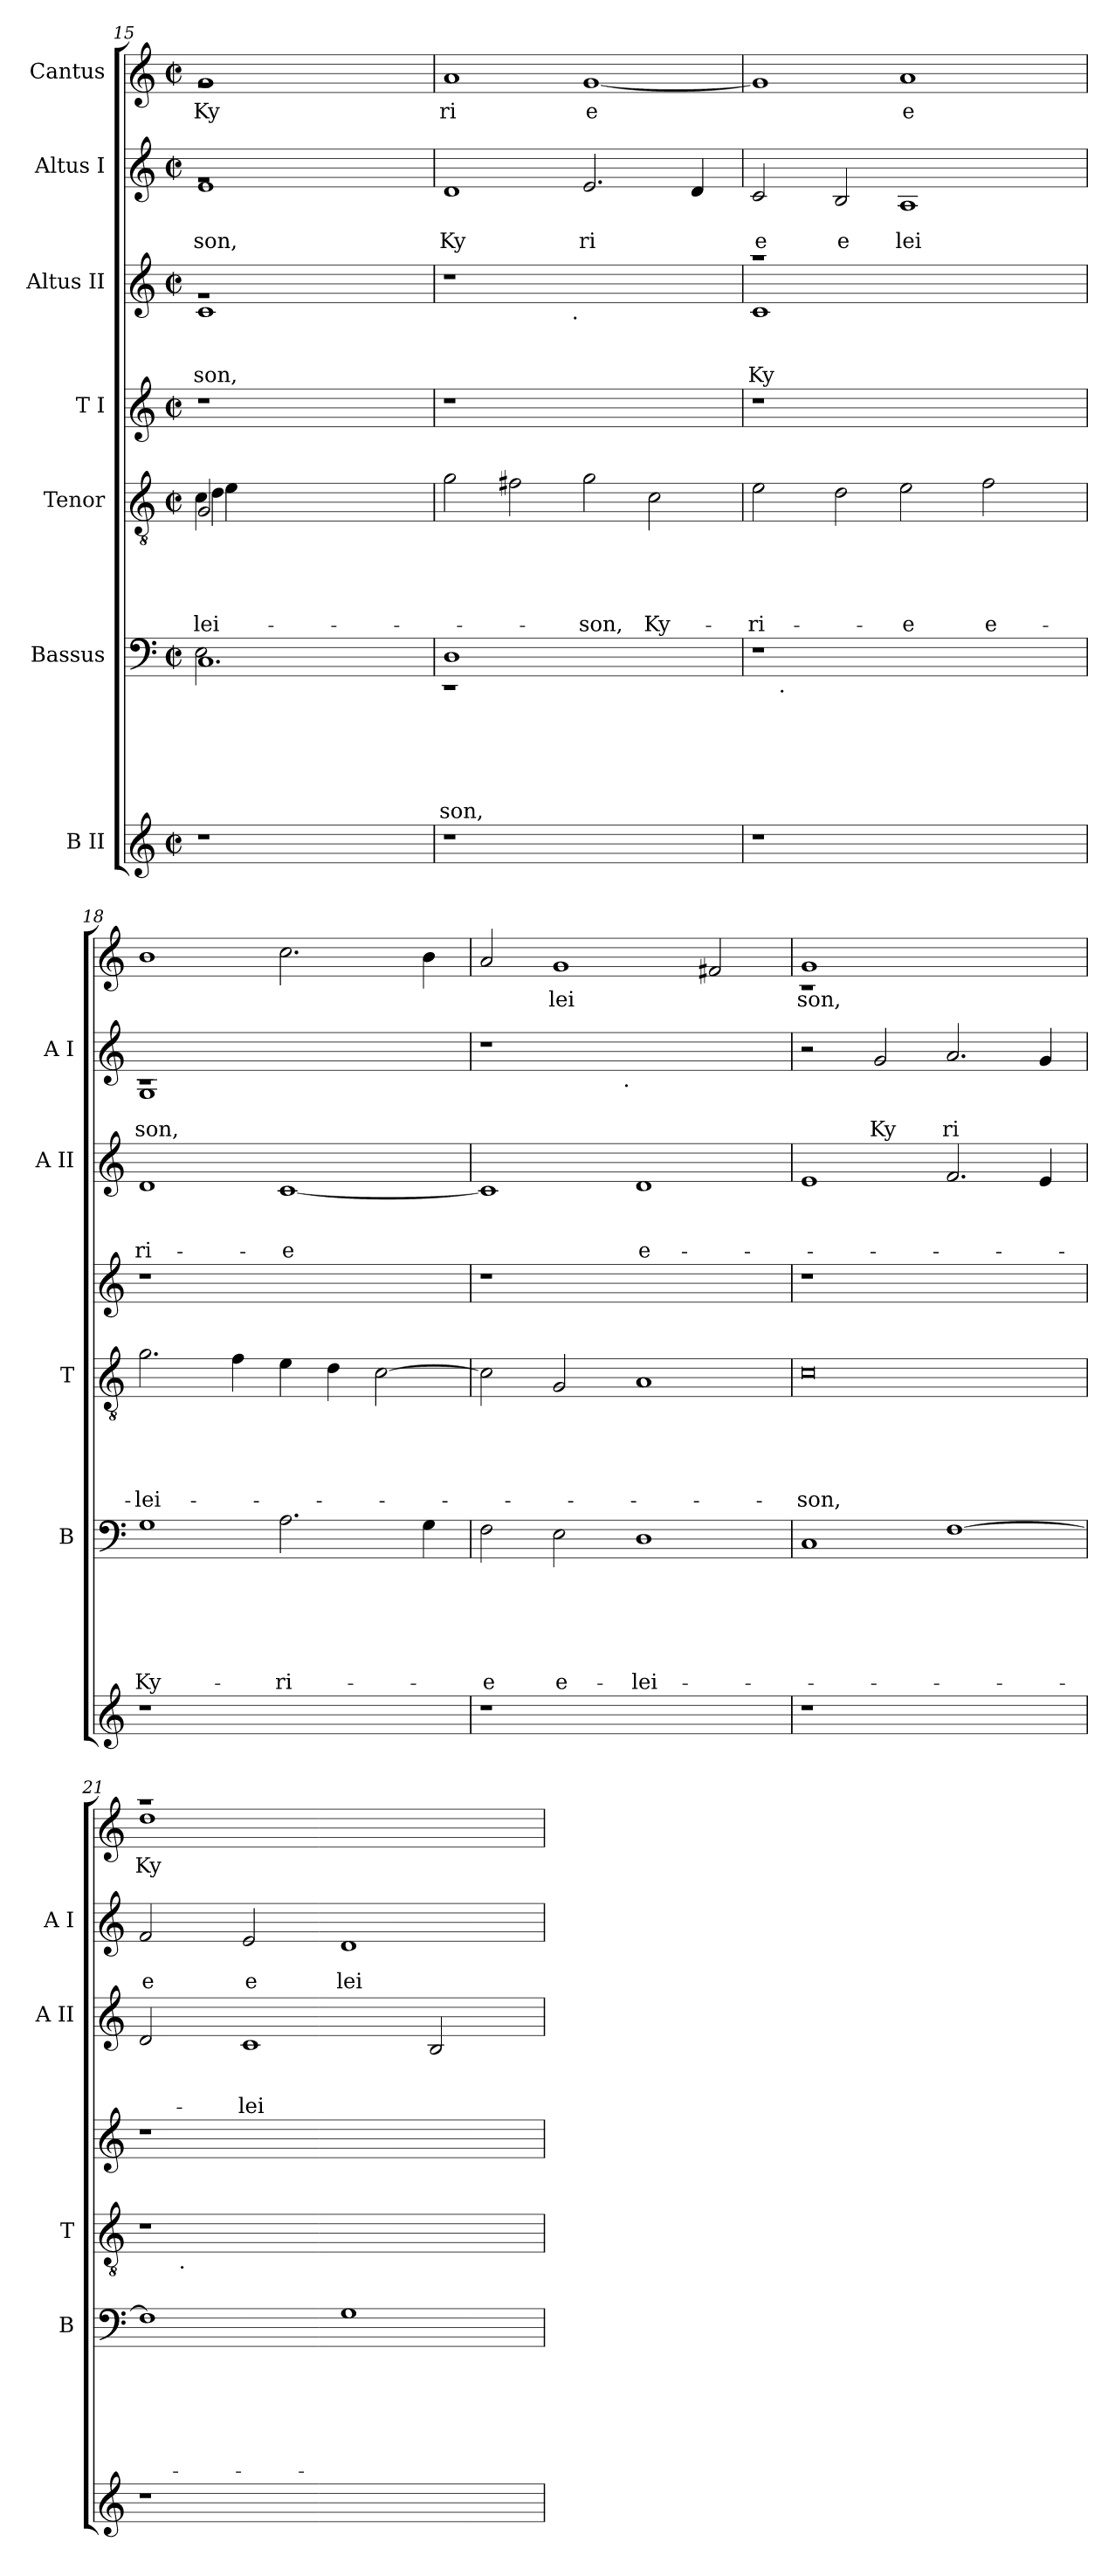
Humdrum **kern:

**kern	**kern	**text	**text	**text	**text	**text	**text	**kern	**text	**text	**text	**text	**text	**kern	**kern	**text	**text	**text	**kern	**text	**text	**kern	**text
*part7	*part6	*part6	*part6	*part6	*part6	*part6	*part6	*part5	*part5	*part5	*part5	*part5	*part5	*part4	*part3	*part3	*part3	*part3	*part2	*part2	*part2	*part1	*part1
*staff7	*staff6	*staff6	*staff6	*staff6	*staff6	*staff6	*staff6	*staff5	*staff5	*staff5	*staff5	*staff5	*staff5	*staff4	*staff3	*staff3	*staff3	*staff3	*staff2	*staff2	*staff2	*staff1	*staff1
*I"B II	*I"Bassus	*	*	*	*	*	*	*I"Tenor	*	*	*	*	*	*I"T I	*I"Altus II	*	*	*	*I"Altus I	*	*	*I"Cantus	*
*	*I'B	*	*	*	*	*	*	*I'T	*	*	*	*	*	*	*I'A II	*	*	*	*I'A I	*	*	*	*
*clefG2	*clefF4	*	*	*	*	*	*	*clefGv2	*	*	*	*	*	*clefG2	*clefG2	*	*	*	*clefG2	*	*	*clefG2	*
*k[]	*k[]	*	*	*	*	*	*	*k[]	*	*	*	*	*	*k[]	*k[]	*	*	*	*k[]	*	*	*k[]	*
*C:	*C:	*	*	*	*	*	*	*C:	*	*	*	*	*	*C:	*C:	*	*	*	*C:	*	*	*C:	*
*M2/2	*M2/2	*	*	*	*	*	*	*M2/2	*	*	*	*	*	*M2/2	*M2/2	*	*	*	*M2/2	*	*	*M2/2	*
*met(c|)	*met(c|)	*	*	*	*	*	*	*met(c|)	*	*	*	*	*	*met(c|)	*met(c|)	*	*	*	*met(c|)	*	*	*met(c|)	*
=15	=15	=15	=15	=15	=15	=15	=15	=15	=15	=15	=15	=15	=15	=15	=15	=15	=15	=15	=15	=15	=15	=15	=15
*	*^	*	*	*	*	*	*	*	*	*	*	*	*	*	*	*	*	*	*	*	*	*	*
!	!	!	!	!	!	!	!	!	!	!	!	!	!	!LO:LY:b	!	!	!	!	!	!	!	!	!	!
*	*	*	*	*	*	*	*	*	*^	*	*	*	*	*	*	*	*	*	*	*	*	*	*	*
!	!	!	!	!	!	!	!	!	!	!	!	!	!	!	!LO:LY:b	!	!	!	!	!LO:LY:b	!	!	!LO:LY:b	!	!LO:LY:b
*	*	*	*	*	*	*	*	*	*^	*^	*	*	*	*	*	*	*^	*	*	*	*^	*	*	*^	*
1r	1.C	2E\	.	.	.	.	.	.	2G/	4c\	4d\	4e\	.	.	.	.	-lei-	1r	1c	1ra	.	.	-son,	1e	1ra	.	son,	1ra	1g	Ky
.	.	.	.	.	.	.	.	.	.	1ryy	1ryy	1ryy	.	.	.	.	.	.	.	.	.	.	.	.	.	.	.	.	.	.
.	.	1ryy	.	.	.	.	.	.	1ryy	.	.	.	.	.	.	.	.	.	.	.	.	.	.	.	.	.	.	.	.	.
2ryy	.	.	.	.	.	.	.	.	.	.	.	.	.	.	.	.	.	2ryy	2ryy	2ryy	.	.	.	2ryy	2ryy	.	.	2ryy	2ryy	.
.	.	.	.	.	.	.	.	.	.	4ryy	4ryy	4ryy	.	.	.	.	.	.	.	.	.	.	.	.	.	.	.	.	.	.
*	*	*	*	*	*	*	*	*	*	*	*	*	*	*	*	*	*	*	*	*	*	*	*	*v	*v	*	*	*	*	*
*	*	*	*	*	*	*	*	*	*	*	*	*	*	*	*	*	*	*	*	*	*	*	*	*	*	*	*v	*v	*
=16	=16	=16	=16	=16	=16	=16	=16	=16	=16	=16	=16	=16	=16	=16	=16	=16	=16	=16	=16	=16	=16	=16	=16	=16	=16	=16	=16	=16
!	!	!LO:N:vis=1	!	!	!	!	!	!LO:LY:b	!	!	!	!	!	!	!	!	!	!	!	!	!	!	!	!	!	!LO:LY:b	!	!LO:LY:b
*	*	*	*	*	*	*	*	*	*v	*v	*v	*v	*	*	*	*	*	*	*	*	*	*	*	*	*	*	*	*
1r	1D	0rEE	.	.	.	.	.	-son,	2g\	.	.	.	.	.	1r	1r	2ryy	.	.	.	1d	.	Ky	1a	ri
.	.	.	.	.	.	.	.	.	2f#\	.	.	.	.	.	.	.	4...ryy	.	.	.	.	.	.	.	.
!	!	!	!	!	!	!	!	!	!	!	!	!	!	!	!	!	!LO:TX:b:t=.	!	!	!	!	!	!	!	!
.	.	.	.	.	.	.	.	.	.	.	.	.	.	.	.	.	1ryy	.	.	.	.	.	.	.	.
!	!	!	!	!	!	!	!	!	!	!	!	!	!	!LO:LY:b	!	!	!	!	!	!	!	!	!LO:LY:b	!	!LO:LY:b:rj
1ryy	1ryy	.	.	.	.	.	.	.	2g\	.	.	.	.	-son,	1ryy	1ryy	.	.	.	.	2.e/	.	ri	[<1g	e
!	!	!	!	!	!	!	!	!	!	!	!	!	!	!LO:LY:b	!	!	!	!	!	!	!	!	!	!	!
.	.	.	.	.	.	.	.	.	2c\	.	.	.	.	Ky-	.	.	.	.	.	.	.	.	.	.	.
.	.	.	.	.	.	.	.	.	.	.	.	.	.	.	.	.	.	.	.	.	4d/	.	.	.	.
.	.	.	.	.	.	.	.	.	.	.	.	.	.	.	.	.	32ryy	.	.	.	.	.	.	.	.
=17	=17	=17	=17	=17	=17	=17	=17	=17	=17	=17	=17	=17	=17	=17	=17	=17	=17	=17	=17	=17	=17	=17	=17	=17	=17
!	!	!	!	!	!	!	!	!	!	!	!	!	!	!LO:LY:b	!	!	!	!	!	!LO:LY:b	!	!	!LO:LY:b	!	!
1r	1r	16..ryy	.	.	.	.	.	.	2e\	.	.	.	.	-ri-	1r	1raa	1c	.	.	Ky-	2c/	.	e	1g]	.
!	!	!LO:TX:b:t=.	!	!	!	!	!	!	!	!	!	!	!	!	!	!	!	!	!	!	!	!	!	!	!
.	.	1ryy	.	.	.	.	.	.	.	.	.	.	.	.	.	.	.	.	.	.	.	.	.	.	.
!	!	!	!	!	!	!	!	!	!	!	!	!	!	!	!	!	!	!	!	!	!	!	!LO:LY:b	!	!
.	.	.	.	.	.	.	.	.	2d\	.	.	.	.	.	.	.	.	.	.	.	2B/	.	e	.	.
!	!	!	!	!	!	!	!	!	!	!	!	!	!	!LO:LY:b	!	!	!	!	!	!	!	!	!LO:LY:b	!	!LO:LY:b:rj
1ryy	1ryy	.	.	.	.	.	.	.	2e\	.	.	.	.	-e	1ryy	1ryy	1ryy	.	.	.	1A	.	lei	1a	e
.	.	2ryy	.	.	.	.	.	.	.	.	.	.	.	.	.	.	.	.	.	.	.	.	.	.	.
!	!	!	!	!	!	!	!	!	!	!	!	!	!	!LO:LY:b	!	!	!	!	!	!	!	!	!	!	!
.	.	.	.	.	.	.	.	.	2f\	.	.	.	.	e-	.	.	.	.	.	.	.	.	.	.	.
.	.	4ryy	.	.	.	.	.	.	.	.	.	.	.	.	.	.	.	.	.	.	.	.	.	.	.
.	.	8ryy	.	.	.	.	.	.	.	.	.	.	.	.	.	.	.	.	.	.	.	.	.	.	.
.	.	64ryy	.	.	.	.	.	.	.	.	.	.	.	.	.	.	.	.	.	.	.	.	.	.	.
=18	=18	=18	=18	=18	=18	=18	=18	=18	=18	=18	=18	=18	=18	=18	=18	=18	=18	=18	=18	=18	=18	=18	=18	=18	=18
*	*	*	*	*	*	*	*	*	*	*	*	*	*	*	*	*	*	*	*	*	*^	*	*	*	*
!	!	!	!	!	!	!	!	!LO:LY:b	!	!	!	!	!	!LO:LY:b	!	!	!	!	!	!LO:LY:b	!	!LO:N:vis=1	!	!LO:LY:b	!	!
*	*v	*v	*	*	*	*	*	*	*	*	*	*	*	*	*	*v	*v	*	*	*	*	*	*	*	*	*
1r	1G	.	.	.	.	.	Ky-	2.g\	.	.	.	.	-lei-	1r	1d	.	.	-ri-	1G	0rc	.	son,	1b	.
.	.	.	.	.	.	.	.	4f\	.	.	.	.	.	.	.	.	.	.	.	.	.	.	.	.
!	!	!	!	!	!	!	!LO:LY:b	!	!	!	!	!	!	!	!	!	!	!LO:LY:b:rj	!	!	!	!	!	!
1ryy	2.A\	.	.	.	.	.	-ri-	4e\	.	.	.	.	.	1ryy	[<1c	.	.	-e	1ryy	.	.	.	2.cc\	.
.	.	.	.	.	.	.	.	4d\	.	.	.	.	.	.	.	.	.	.	.	.	.	.	.	.
.	.	.	.	.	.	.	.	[>2c\	.	.	.	.	.	.	.	.	.	.	.	.	.	.	.	.
.	4G\	.	.	.	.	.	.	.	.	.	.	.	.	.	.	.	.	.	.	.	.	.	4b\	.
=19	=19	=19	=19	=19	=19	=19	=19	=19	=19	=19	=19	=19	=19	=19	=19	=19	=19	=19	=19	=19	=19	=19	=19	=19
!	!	!	!	!	!	!	!LO:LY:b	!	!	!	!	!	!	!	!	!	!	!	!	!	!	!	!	!
1r	2F\	.	.	.	.	.	-e	2c\]	.	.	.	.	.	1r	1c]	.	.	.	1r	2ryy	.	.	2a/	.
!	!	!	!	!	!	!	!LO:LY:b	!	!	!	!	!	!	!	!	!	!	!	!	!	!	!	!	!LO:LY:b
.	2E\	.	.	.	.	.	e-	2G/	.	.	.	.	.	.	.	.	.	.	.	4...ryy	.	.	1g	lei
!	!	!	!	!	!	!	!	!	!	!	!	!	!	!	!	!	!	!	!	!LO:TX:b:t=.	!	!	!	!
.	.	.	.	.	.	.	.	.	.	.	.	.	.	.	.	.	.	.	.	1ryy	.	.	.	.
!	!	!	!	!	!	!	!LO:LY:b	!	!	!	!	!	!	!	!	!	!	!LO:LY:b:rj	!	!	!	!	!	!
1ryy	1D	.	.	.	.	.	-lei-	1A	.	.	.	.	.	1ryy	1d	.	.	e-	1ryy	.	.	.	.	.
.	.	.	.	.	.	.	.	.	.	.	.	.	.	.	.	.	.	.	.	.	.	.	2f#/	.
.	.	.	.	.	.	.	.	.	.	.	.	.	.	.	.	.	.	.	.	32ryy	.	.	.	.
=20	=20	=20	=20	=20	=20	=20	=20	=20	=20	=20	=20	=20	=20	=20	=20	=20	=20	=20	=20	=20	=20	=20	=20	=20
*	*	*	*	*	*	*	*	*	*	*	*	*	*	*	*	*	*	*	*	*	*	*	*^	*
!	!	!	!	!	!	!	!	!	!	!	!	!	!LO:LY:b	!	!	!	!	!	!	!	!	!	!	!LO:N:vis=1	!LO:LY:b
*	*	*	*	*	*	*	*	*	*	*	*	*	*	*	*	*	*	*	*v	*v	*	*	*	*	*
1r	1C	.	.	.	.	.	.	0c	.	.	.	.	-son,	1r	1e	.	.	.	2r	.	.	1g	0rc	son,
!	!	!	!	!	!	!	!	!	!	!	!	!	!	!	!	!	!	!	!	!	!LO:LY:b	!	!	!
.	.	.	.	.	.	.	.	.	.	.	.	.	.	.	.	.	.	.	2g/	.	Ky	.	.	.
!	!	!	!	!	!	!	!	!	!	!	!	!	!	!	!	!	!	!	!	!	!LO:LY:b	!	!	!
1ryy	[>1F	.	.	.	.	.	.	.	.	.	.	.	.	1ryy	2.f/	.	.	.	2.a/	.	ri	1ryy	.	.
.	.	.	.	.	.	.	.	.	.	.	.	.	.	.	4e/	.	.	.	4g/	.	.	.	.	.
!!LO:PB:g=z	!!
=21	=21	=21	=21	=21	=21	=21	=21	=21	=21	=21	=21	=21	=21	=21	=21	=21	=21	=21	=21	=21	=21	=21	=21	=21
!	!	!	!	!	!	!	!	!	!	!	!	!	!	!	!	!	!	!	!	!	!LO:LY:b	!	!	!LO:LY:b
*	*	*	*	*	*	*	*	*^	*	*	*	*	*	*	*	*	*	*	*	*	*	*	*	*
1r	1F]	.	.	.	.	.	.	1r	12ryy	.	.	.	.	.	1r	2d/	.	.	.	2f/	.	e	1raa	1dd	Ky-
.	.	.	.	.	.	.	.	.	48.ryy	.	.	.	.	.	.	.	.	.	.	.	.	.	.	.	.
!	!	!	!	!	!	!	!	!	!LO:TX:b:t=.	!	!	!	!	!	!	!	!	!	!	!	!	!	!	!	!
.	.	.	.	.	.	.	.	.	3%2ryy	.	.	.	.	.	.	.	.	.	.	.	.	.	.	.	.
!	!	!	!	!	!	!	!	!	!	!	!	!	!	!	!	!	!	!	!LO:LY:b	!	!	!LO:LY:b	!	!	!
.	.	.	.	.	.	.	.	.	.	.	.	.	.	.	.	1c	.	.	-lei	2e/	.	e	.	.	.
.	.	.	.	.	.	.	.	.	3%2ryy	.	.	.	.	.	.	.	.	.	.	.	.	.	.	.	.
!	!	!	!	!	!	!	!	!	!	!	!	!	!	!	!	!	!	!	!	!	!	!LO:LY:b	!	!	!
1ryy	1G	.	.	.	.	.	.	1ryy	.	.	.	.	.	.	1ryy	.	.	.	.	1d	.	lei	1ryy	1ryy	.
.	.	.	.	.	.	.	.	.	3ryy	.	.	.	.	.	.	.	.	.	.	.	.	.	.	.	.
.	.	.	.	.	.	.	.	.	.	.	.	.	.	.	.	2B/	.	.	.	.	.	.	.	.	.
.	.	.	.	.	.	.	.	.	6ryy	.	.	.	.	.	.	.	.	.	.	.	.	.	.	.	.
.	.	.	.	.	.	.	.	.	24ryy	.	.	.	.	.	.	.	.	.	.	.	.	.	.	.	.
.	.	.	.	.	.	.	.	.	96ryy	.	.	.	.	.	.	.	.	.	.	.	.	.	.	.	.
*	*	*	*	*	*	*	*	*v	*v	*	*	*	*	*	*	*	*	*	*	*	*	*	*v	*v	*
=	=	=	=	=	=	=	=	=	=	=	=	=	=	=	=	=	=	=	=	=	=	=	=
*-	*-	*-	*-	*-	*-	*-	*-	*-	*-	*-	*-	*-	*-	*-	*-	*-	*-	*-	*-	*-	*-	*-	*-
